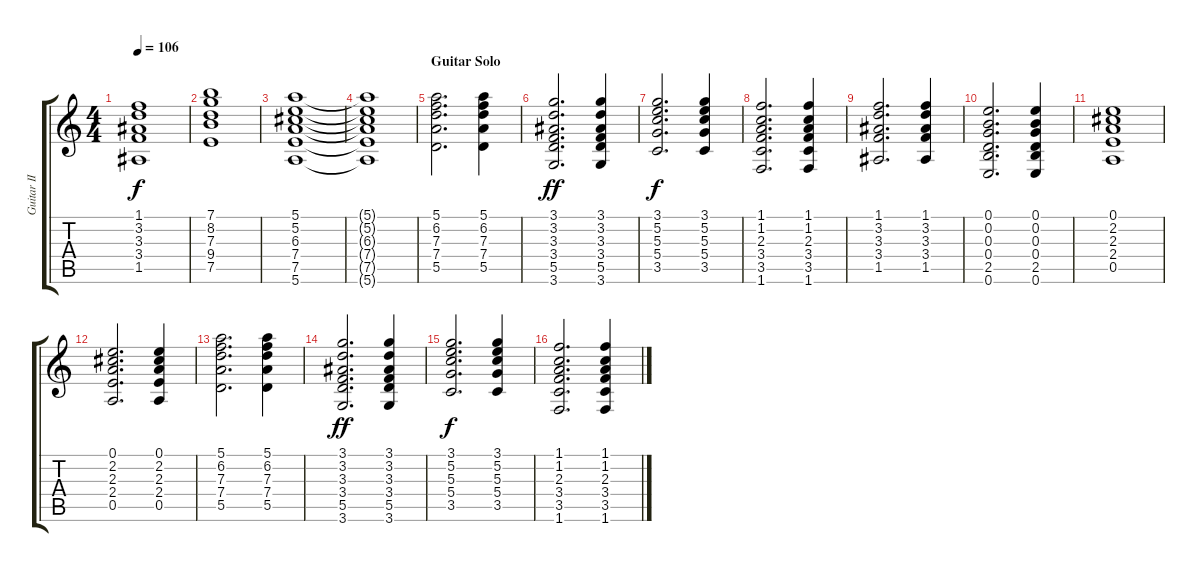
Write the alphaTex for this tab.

\track ("Guitar II" "Guitar II") {instrument distortionguitar}
\staff {score tabs}
\tuning (E4 B3 G3 D3 A2 E2) {hide}
\ts (4 4)
\tempo 106
\clef g2
\ks c
(1.1 3.2 3.3 3.4 1.5).1{dy f} |
(7.1 8.2 7.3 9.4 7.5).1 |
(5.1 5.2 6.3 7.4 7.5 5.6).1 |
(5.1{t} 5.2{t} 6.3{t} 7.4{t} 7.5{t} 5.6{t}).1 |
\section ("" "Guitar Solo")
(5.1 6.2 7.3 7.4 5.5).2{d} (5.1 6.2 7.3 7.4 5.5).4 |
(3.1 3.2 3.3 3.4 5.5 3.6).2{d dy ff} (3.1 3.2 3.3 3.4 5.5 3.6).4 |
(3.1 5.2 5.3 5.4 3.5).2{d dy f} (3.1 5.2 5.3 5.4 3.5).4 |
(1.1 1.2 2.3 3.4 3.5 1.6).2{d} (1.1 1.2 2.3 3.4 3.5 1.6).4 |
(1.1 3.2 3.3 3.4 1.5).2{d} (1.1 3.2 3.3 3.4 1.5).4 |
(0.1 0.2 0.3 0.4 2.5 0.6).2{d} (0.1 0.2 0.3 0.4 2.5 0.6).4 |
(0.1 2.2 2.3 2.4 0.5).1 |
(0.1 2.2 2.3 2.4 0.5).2{d} (0.1 2.2 2.3 2.4 0.5).4 |
(5.1 6.2 7.3 7.4 5.5).2{d} (5.1 6.2 7.3 7.4 5.5).4 |
(3.1 3.2 3.3 3.4 5.5 3.6).2{d dy ff} (3.1 3.2 3.3 3.4 5.5 3.6).4 |
(3.1 5.2 5.3 5.4 3.5).2{d dy f} (3.1 5.2 5.3 5.4 3.5).4 |
(1.1 1.2 2.3 3.4 3.5 1.6).2{d} (1.1 1.2 2.3 3.4 3.5 1.6).4
